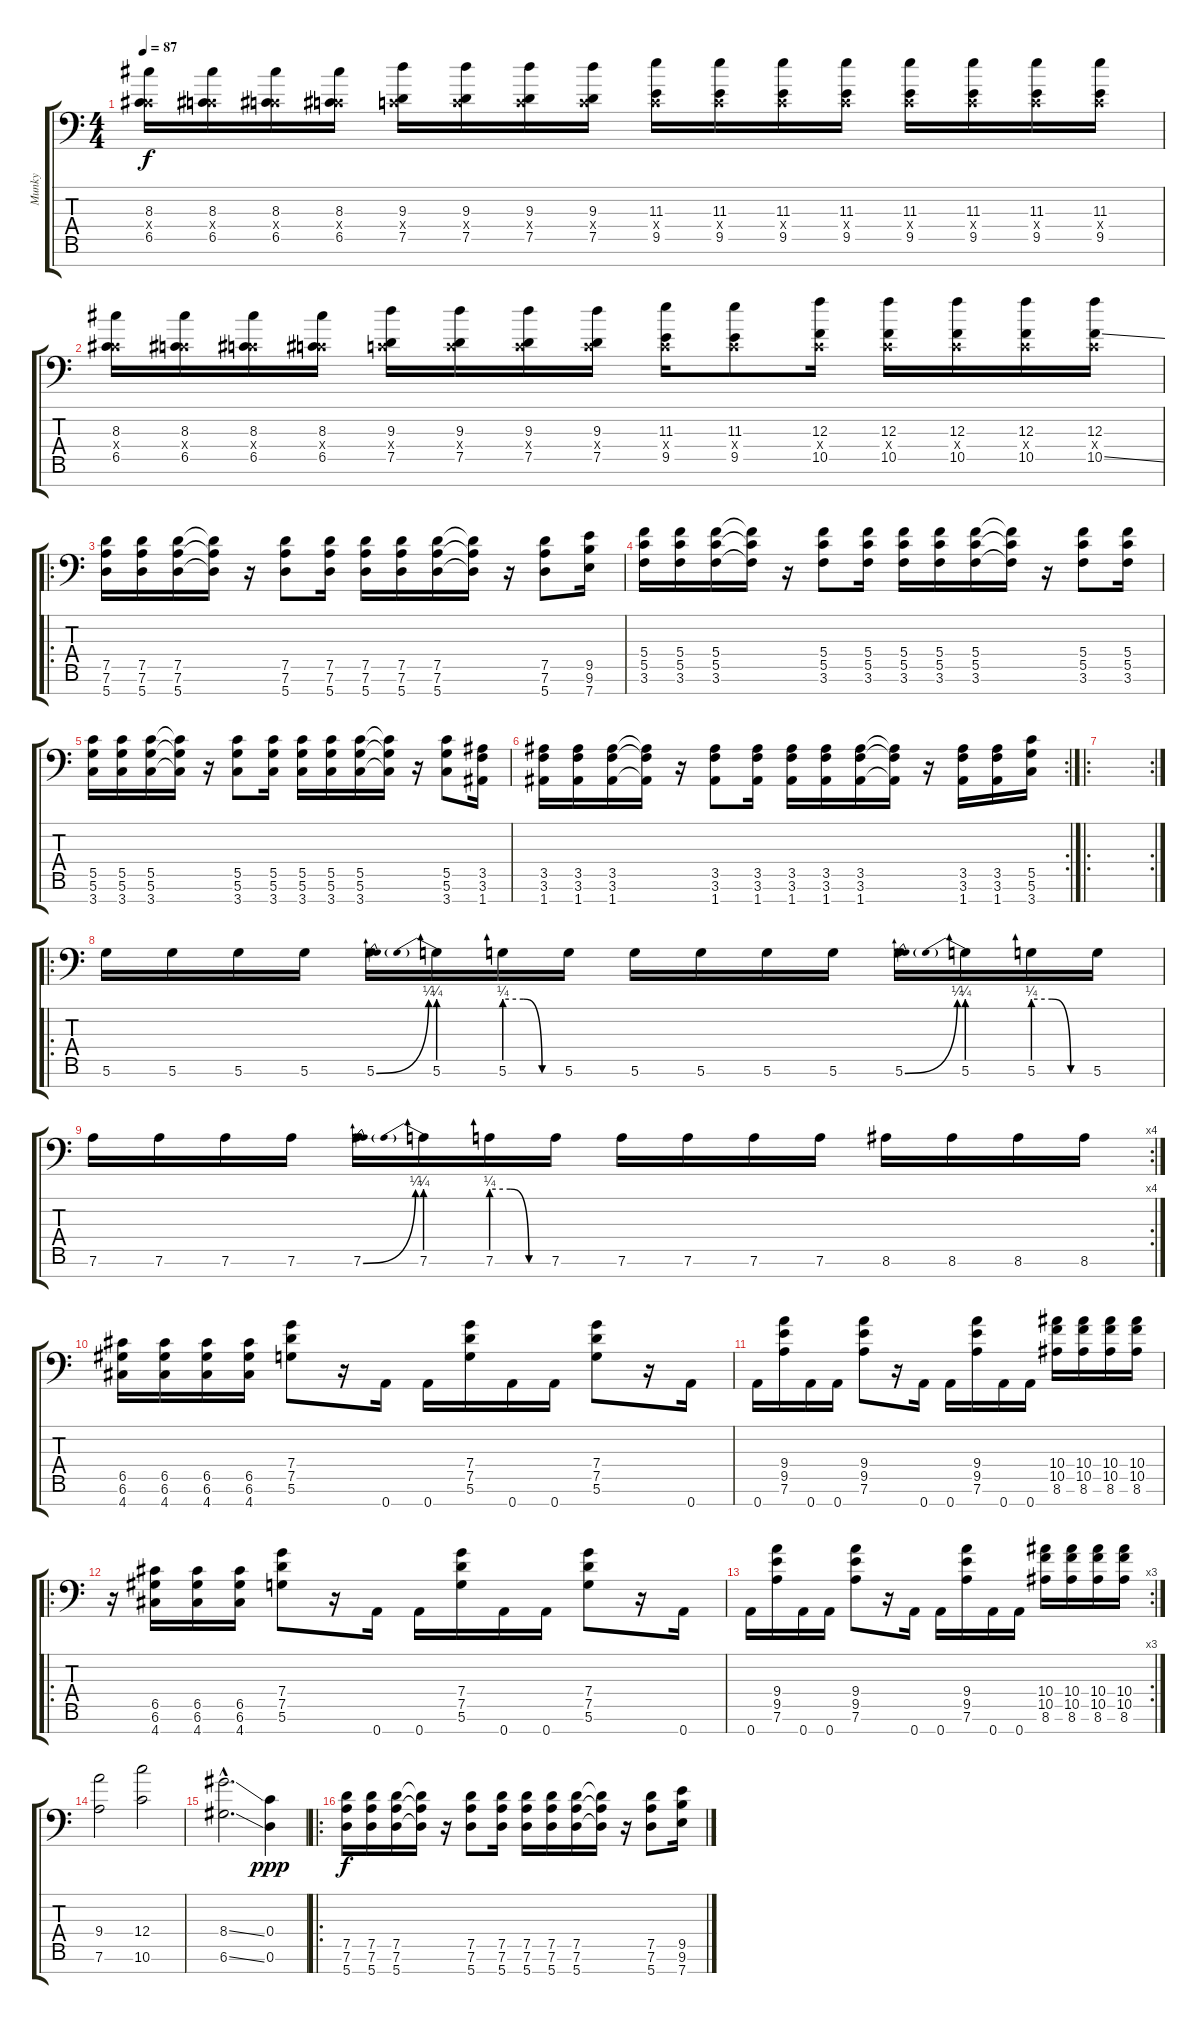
\track ("Munky" "Munky") {instrument distortionguitar}
\staff {score tabs}
\tuning (D4 A3 F3 C3 G2 D2 A1) {hide}
\ts (4 4)
\tempo 87
\clef f4
\ks c
(8.3 0.4{x} 6.5).16{dy f} (8.3 0.4{x} 6.5).16 (8.3 0.4{x} 6.5).16 (8.3 0.4{x} 6.5).16 (9.3 0.4{x} 7.5).16 (9.3 0.4{x} 7.5).16 (9.3 0.4{x} 7.5).16 (9.3 0.4{x} 7.5).16 (11.3 0.4{x} 9.5).16 (11.3 0.4{x} 9.5).16 (11.3 0.4{x} 9.5).16 (11.3 0.4{x} 9.5).16 (11.3 0.4{x} 9.5).16 (11.3 0.4{x} 9.5).16 (11.3 0.4{x} 9.5).16 (11.3 0.4{x} 9.5).16 |
(8.3 0.4{x} 6.5).16 (8.3 0.4{x} 6.5).16 (8.3 0.4{x} 6.5).16 (8.3 0.4{x} 6.5).16 (9.3 0.4{x} 7.5).16 (9.3 0.4{x} 7.5).16 (9.3 0.4{x} 7.5).16 (9.3 0.4{x} 7.5).16 (11.3 0.4{x} 9.5).16 (11.3 0.4{x} 9.5).8 (12.3 0.4{x} 10.5).16 (12.3 0.4{x} 10.5).16 (12.3 0.4{x} 10.5).16 (12.3 0.4{x} 10.5).16 (12.3 0.4{x} 10.5{ss}).16 |
\ro
(7.5 7.6 5.7).16{volume 16 instrument distortionguitar} (7.5 7.6 5.7).16 (7.5 7.6 5.7).16 (7.5{t} 7.6{t} 5.7{t}).16 r.16 (7.5 7.6 5.7).8 (7.5 7.6 5.7).16 (7.5 7.6 5.7).16 (7.5 7.6 5.7).16 (7.5 7.6 5.7).16 (7.5{t} 7.6{t} 5.7{t}).16 r.16 (7.5 7.6 5.7).8 (9.5 9.6 7.7).16 |
(5.4 5.5 3.6).16 (5.4 5.5 3.6).16 (5.4 5.5 3.6).16 (5.4{t} 5.5{t} 3.6{t}).16 r.16 (5.4 5.5 3.6).8 (5.4 5.5 3.6).16 (5.4 5.5 3.6).16 (5.4 5.5 3.6).16 (5.4 5.5 3.6).16 (5.4{t} 5.5{t} 3.6{t}).16 r.16 (5.4 5.5 3.6).8 (5.4 5.5 3.6).16 |
(5.5 5.6 3.7).16 (5.5 5.6 3.7).16 (5.5 5.6 3.7).16 (5.5{t} 5.6{t} 3.7{t}).16 r.16 (5.5 5.6 3.7).8 (5.5 5.6 3.7).16 (5.5 5.6 3.7).16 (5.5 5.6 3.7).16 (5.5 5.6 3.7).16 (5.5{t} 5.6{t} 3.7{t}).16 r.16 (5.5 5.6 3.7).8 (3.5 3.6 1.7).16 |
\rc 2
(3.5 3.6 1.7).16 (3.5 3.6 1.7).16 (3.5 3.6 1.7).16 (3.5{t} 3.6{t} 1.7{t}).16 r.16 (3.5 3.6 1.7).8 (3.5 3.6 1.7).16 (3.5 3.6 1.7).16 (3.5 3.6 1.7).16 (3.5 3.6 1.7).16 (3.5{t} 3.6{t} 1.7{t}).16 r.16 (3.5 3.6 1.7).16 (3.5 3.6 1.7).16 (5.5 5.6 3.7).16 |
\ro
\rc 2
|
\ro
5.6.16{instrument electricguitarclean} 5.6.16 5.6.16 5.6.16 5.6{be (bend 0 0 60 1)}.16 5.6{be (prebend 0 1 60 1)}.16 5.6{be (custom 0 1 20 1 40 0 60 0)}.16 5.6.16 5.6.16 5.6.16 5.6.16 5.6.16 5.6{be (bend 0 0 60 1)}.16 5.6{be (prebend 0 1 60 1)}.16 5.6{be (custom 0 1 20 1 40 0 60 0)}.16 5.6.16 |
\rc 4
7.6.16 7.6.16 7.6.16 7.6.16 7.6{be (bend 0 0 60 1)}.16 7.6{be (prebend 0 1 60 1)}.16 7.6{be (custom 0 1 20 1 40 0 60 0)}.16 7.6.16 7.6.16 7.6.16 7.6.16 7.6.16 8.6.16 8.6.16 8.6.16 8.6.16 |
(6.5 6.6 4.7).16{volume 13 instrument distortionguitar} (6.5 6.6 4.7).16 (6.5 6.6 4.7).16 (6.5 6.6 4.7).16 (7.4 7.5 5.6).8 r.16 0.7.16 0.7.16 (7.4 7.5 5.6).16 0.7.16 0.7.16 (7.4 7.5 5.6).8 r.16 0.7.16 |
0.7.16 (9.4 9.5 7.6).16 0.7.16 0.7.16 (9.4 9.5 7.6).8 r.16 0.7.16 0.7.16 (9.4 9.5 7.6).16 0.7.16 0.7.16 (10.4 10.5 8.6).16 (10.4 10.5 8.6).16 (10.4 10.5 8.6).16 (10.4 10.5 8.6).16 |
\ro
r.16{volume 13 instrument distortionguitar} (6.5 6.6 4.7).16 (6.5 6.6 4.7).16 (6.5 6.6 4.7).16 (7.4 7.5 5.6).8 r.16 0.7.16 0.7.16 (7.4 7.5 5.6).16 0.7.16 0.7.16 (7.4 7.5 5.6).8 r.16 0.7.16 |
\rc 3
0.7.16 (9.4 9.5 7.6).16 0.7.16 0.7.16 (9.4 9.5 7.6).8 r.16 0.7.16 0.7.16 (9.4 9.5 7.6).16 0.7.16 0.7.16 (10.4 10.5 8.6).16 (10.4 10.5 8.6).16 (10.4 10.5 8.6).16 (10.4 10.5 8.6).16 |
(9.4 7.6).2{volume 16 instrument lead4chiff} (12.4 10.6).2 |
(8.4{ss hac} 6.6{ss hac}).2{d} (0.4 0.6).4{dy ppp} |
\ro
(7.5 7.6 5.7).16{dy f volume 16 instrument distortionguitar} (7.5 7.6 5.7).16 (7.5 7.6 5.7).16 (7.5{t} 7.6{t} 5.7{t}).16 r.16 (7.5 7.6 5.7).8 (7.5 7.6 5.7).16 (7.5 7.6 5.7).16 (7.5 7.6 5.7).16 (7.5 7.6 5.7).16 (7.5{t} 7.6{t} 5.7{t}).16 r.16 (7.5 7.6 5.7).8 (9.5 9.6 7.7).16
